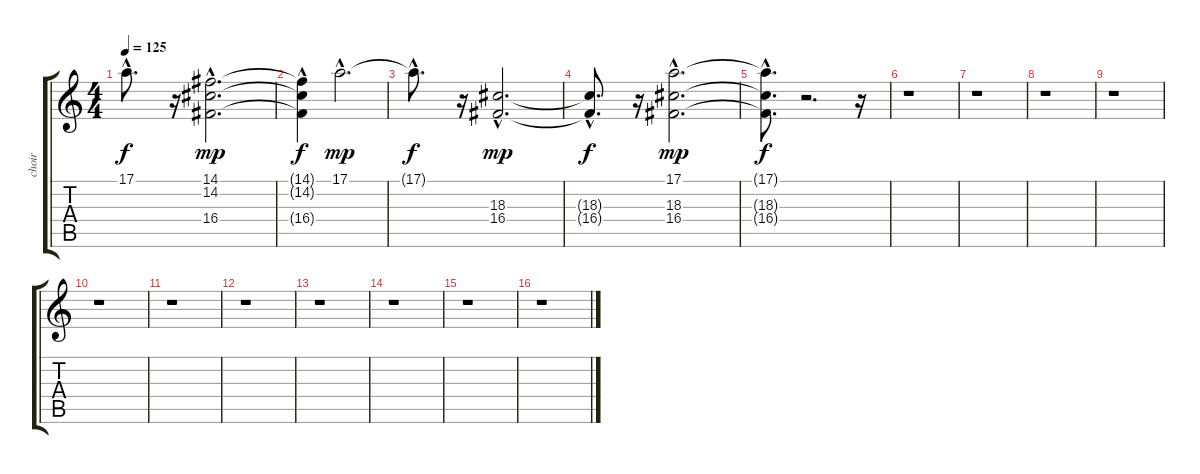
\track ("choir" "choir") {instrument pad4choir}
\staff {score tabs}
\tuning (E4 B3 G3 D3 A2 E2) {hide}
\ts (4 4)
\tempo 125
\clef g2
\ks c
17.1{hac t}.8{d dy f} r.16 (14.1{hac} 14.2{hac} 16.4{hac}).2{d dy mp} |
(14.1{hac t} 14.2{t} 16.4{t}).4{dy f} 17.1{hac}.2{d dy mp} |
17.1{hac t}.8{d dy f} r.16 (18.3{hac} 16.4{hac}).2{d dy mp} |
(18.3{hac t} 16.4{hac t}).8{d dy f} r.16 (17.1{hac} 18.3{hac} 16.4{hac}).2{d dy mp} |
(17.1{hac t} 18.3{hac t} 16.4{hac t}).8{d dy f} r.2{d} r.16 |
r.1 |
r.1 |
r.1 |
r.1 |
r.1 |
r.1 |
r.1 |
r.1 |
r.1 |
r.1 |
r.1
